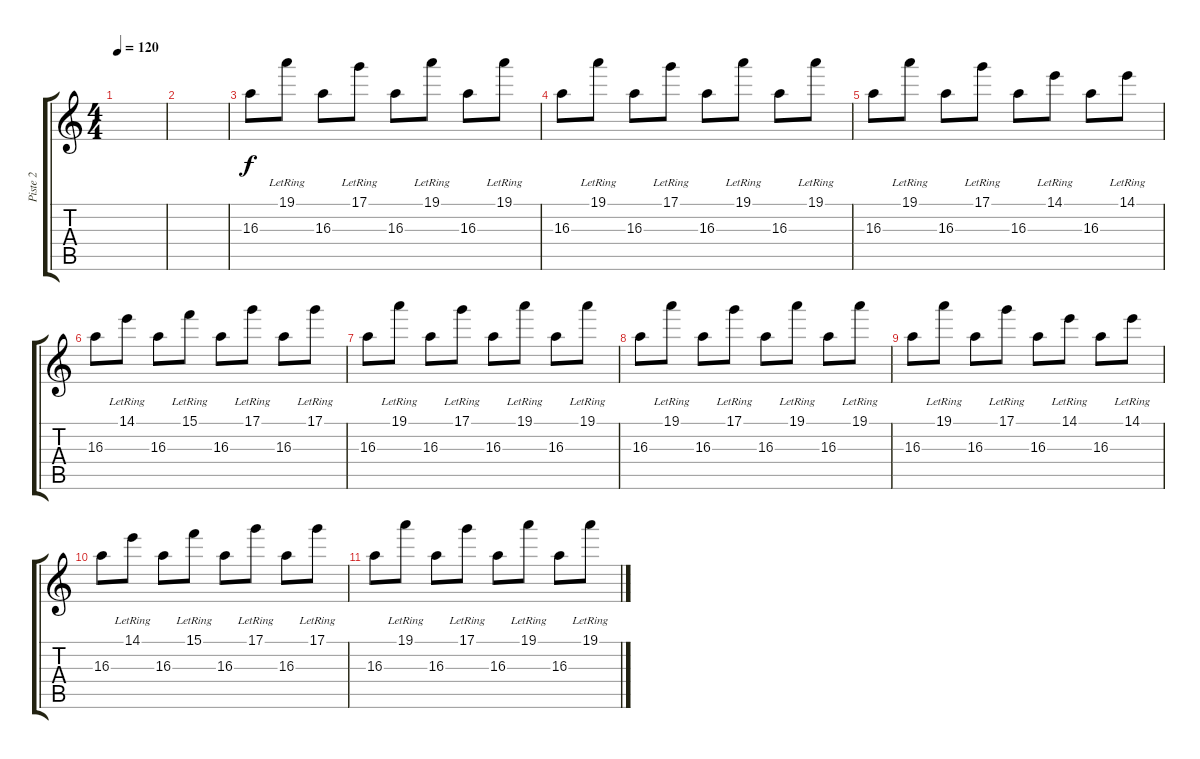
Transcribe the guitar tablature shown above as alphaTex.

\track ("Piste 2" "Piste 2") {instrument distortionguitar}
\staff {score tabs}
\tuning (D4 A3 F3 C3 G2 C2) {hide}
\ts (4 4)
\tempo 120
\clef g2
\ks c
|
|
16.3.8 19.1{lr}.8 16.3.8 17.1{lr}.8 16.3.8 19.1{lr}.8 16.3.8 19.1{lr}.8 |
16.3.8 19.1{lr}.8 16.3.8 17.1{lr}.8 16.3.8 19.1{lr}.8 16.3.8 19.1{lr}.8 |
16.3.8 19.1{lr}.8 16.3.8 17.1{lr}.8 16.3.8 14.1{lr}.8 16.3.8 14.1{lr}.8 |
16.3.8 14.1{lr}.8 16.3.8 15.1{lr}.8 16.3.8 17.1{lr}.8 16.3.8 17.1{lr}.8 |
16.3.8 19.1{lr}.8 16.3.8 17.1{lr}.8 16.3.8 19.1{lr}.8 16.3.8 19.1{lr}.8 |
16.3.8 19.1{lr}.8 16.3.8 17.1{lr}.8 16.3.8 19.1{lr}.8 16.3.8 19.1{lr}.8 |
16.3.8 19.1{lr}.8 16.3.8 17.1{lr}.8 16.3.8 14.1{lr}.8 16.3.8 14.1{lr}.8 |
16.3.8 14.1{lr}.8 16.3.8 15.1{lr}.8 16.3.8 17.1{lr}.8 16.3.8 17.1{lr}.8 |
16.3.8 19.1{lr}.8 16.3.8 17.1{lr}.8 16.3.8 19.1{lr}.8 16.3.8 19.1{lr}.8
